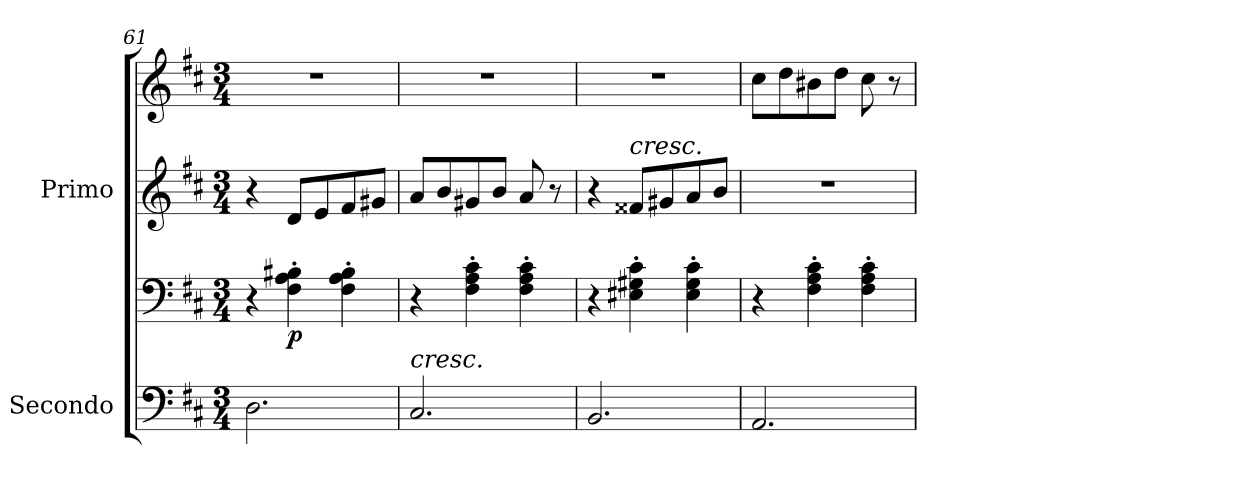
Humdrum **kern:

**kern	**kern	**dynam	**kern	**kern
*part2	*part2	*part2	*part1	*part1
*staff4	*staff3	*staff3/4	*staff2	*staff1
*I"Secondo	*	*	*I"Primo	*
*I'Sec.	*	*	*I'Pri.	*
*clefF4	*clefF4	*	*clefG2	*clefG2
*k[f#c#]	*k[f#c#]	*	*k[f#c#]	*k[f#c#]
*M3/4	*M3/4	*	*M3/4	*M3/4
=61	=61	=61	=61	=61
2.D\	4r	.	4r	2.r
!	!	!LO:DY:b	!	!
.	4F#\' 4A\' 4B#X\'	p	8d/L	.
.	.	.	8e/	.
.	4F#\' 4A\' 4B#\'	.	8f#/	.
.	.	.	8g#X/J	.
=62	=62	=62	=62	=62
!LO:TX:a:i:t=cresc.	!	!	!	!
2.C#/	4r	.	8a/L	2.r
.	.	.	8b/	.
.	4F#\' 4A\' 4c#\'	.	8g#X/	.
.	.	.	8b/J	.
.	4F#\' 4A\' 4c#\'	.	8a/	.
.	.	.	8r	.
=63	=63	=63	=63	=63
2.BB/	4r	.	4r	2.r
!	!	!	!LO:TX:a:i:t=cresc.	!
.	4E#X\' 4G#X\' 4c#\'	.	8f##X/L	.
.	.	.	8g#X/	.
.	4E#\' 4G#\' 4c#\'	.	8a/	.
.	.	.	8b/J	.
=64	=64	=64	=64	=64
2.AA/	4r	.	2.r	8cc#\L
.	.	.	.	8dd\
.	4F#\' 4A\' 4c#\'	.	.	8b#X\
.	.	.	.	8dd\J
.	4F#\' 4A\' 4c#\'	.	.	8cc#\
.	.	.	.	8r
=	=	=	=	=
*-	*-	*-	*-	*-
